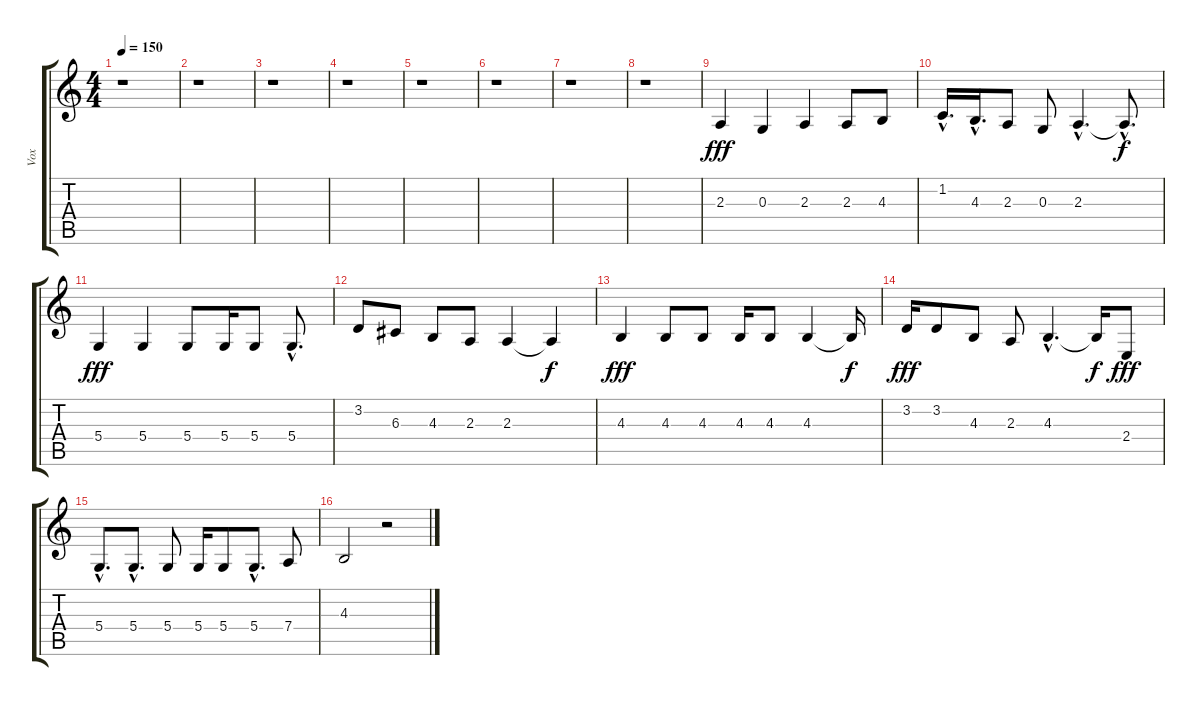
\track ("Vox" "Vox") {instrument lead6voice}
\staff {score tabs}
\tuning (E4 B3 G3 D3 A2 E2) {hide}
\ts (4 4)
\tempo 150
\clef g2
\ks c
r.1{dy fff} |
r.1 |
r.1 |
r.1 |
r.1 |
r.1 |
r.1 |
r.1 |
2.3.4 0.3.4 2.3.4 2.3.8 4.3.8 |
1.2{hac}.16{d} 4.3{hac}.16{d} 2.3.8 0.3.8 2.3{hac}.4{d} 2.3{hac t}.8{d dy f} |
5.4.4{dy fff} 5.4.4 5.4.8 5.4.16 5.4.8 5.4{hac}.8{d} |
3.2.8 6.3.8 4.3.8 2.3.8 2.3.4 2.3{t}.4{dy f} |
4.3.4{dy fff} 4.3.8 4.3.8 4.3.16 4.3.8 4.3.4 4.3{t}.16{dy f} |
3.2.16{dy fff} 3.2.8 4.3.8 2.3.8 4.3{hac}.4{d} 4.3{t}.16{dy f} 2.4.8{dy fff} |
5.4{hac}.8{d} 5.4{hac}.8{d} 5.4.8 5.4.16 5.4.8 5.4{hac}.8{d} 7.4.8 |
4.3.2 r.2
